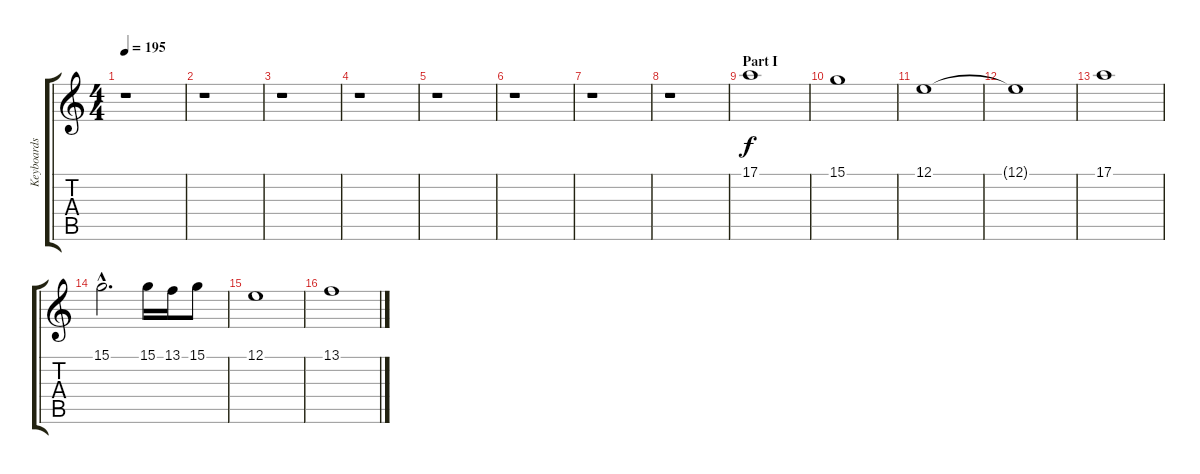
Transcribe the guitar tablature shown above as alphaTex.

\track ("Keyboards II" "Keyboards ") {instrument fx1rain}
\staff {score tabs}
\tuning (E4 B3 G3 D3 A2 E2) {hide}
\ts (4 4)
\tempo 195
\clef g2
\ks c
r.1{dy f} |
r.1 |
r.1 |
r.1 |
r.1 |
r.1 |
r.1 |
r.1 |
\section ("" "Part I")
17.1.1 |
15.1.1 |
12.1.1 |
12.1{t}.1 |
17.1.1 |
15.1{hac}.2{d} 15.1.16 13.1.16 15.1.8 |
12.1.1 |
13.1.1
